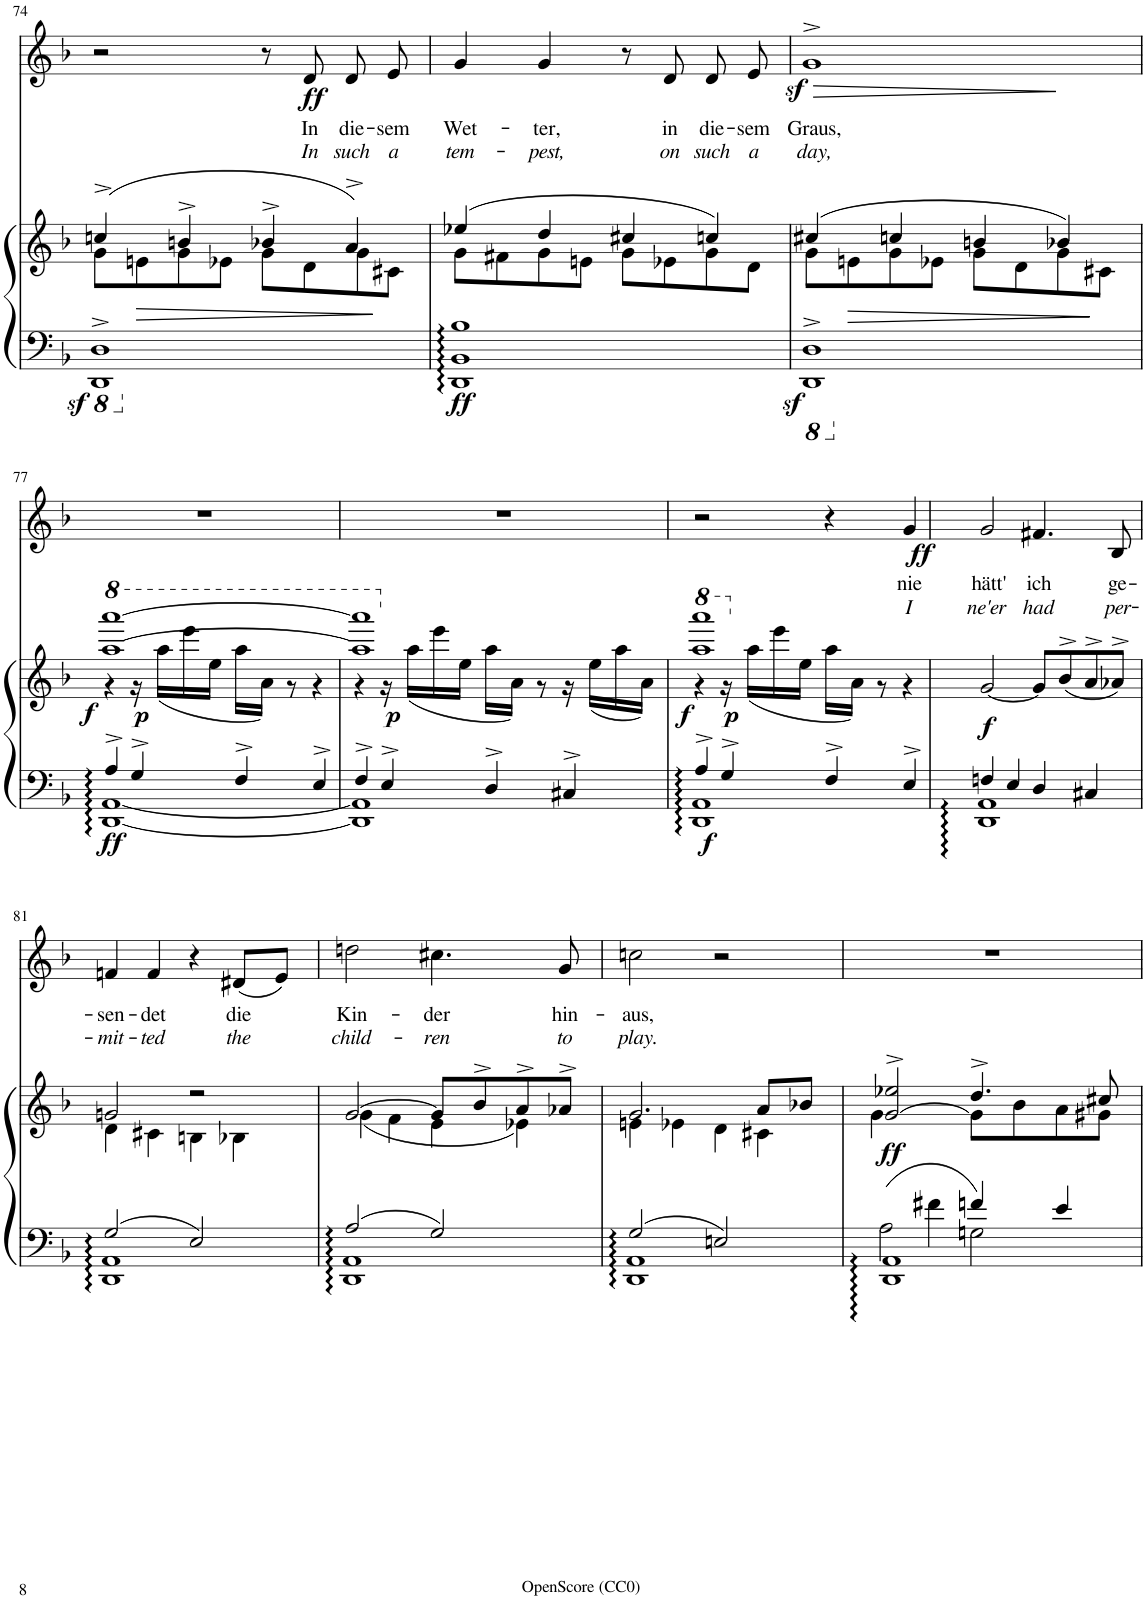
**kern	**kern	**dynam	**kern	**text	**text	**dynam
*part2	*part2	*part2	*part1	*part1	*part1	*part1
*staff3	*staff2	*staff2/3	*staff1	*staff1	*staff1	*staff1
*I"Piano	*	*	*I"Gesang Voice	*	*	*
*I'Pno	*	*	*	*	*	*
!!LO:PB:g=z
*clefF4	*clefG2	*	*clefG2	*	*	*
*k[b-]	*k[b-]	*	*k[b-]	*	*	*
*M4/4	*M4/4	*	*M4/4	*	*	*
*8ba	*	*	*	*	*	*
=74	=74	=74	=74	=74	=74	=74
*	*^	*	*	*	*	*
1DDDz<^> 1DDz<^>	(4ccn^/	8g\L	.	2r	.	.	.
!	!	!	!LO:HP:b	!	!	!	!
.	.	8en\	>	.	.	.	.
.	4bn^/	8g\	.	.	.	.	.
.	.	8e-X\J	.	.	.	.	.
.	4b-X^/	8g\L	.	8r	.	.	.
!	!	!	!	!	!LO:LY:b	!LO:LY:b	!LO:DY:b
.	.	8d\	.	8d/	In	In	ff
!	!	!	!	!	!LO:LY:b	!LO:LY:b	!
.	4a^/)	8g\	.	8d/	die-	such	.
!	!	!	!	!	!LO:LY:b	!LO:LY:b	!
.	.	8c#X\J	.	8e/	-sem	a	.
=75	=75	=75	=75	=75	=75	=75	=75
*X8ba	*	*	*	*	*	*	*
!	!	!	!LO:DY:b=2	!	!LO:LY:b	!LO:LY:b	!
1DD 1BB- 1B-	(4ee-X/	8g\L	ff	4g/	Wet-	tem-	.
.	.	8f#X\	.	.	.	.	.
!	!	!	!	!	!LO:LY:b	!LO:LY:b	!
.	4dd/	8g\	.	4g/	-ter,	-pest,	.
.	.	8en\J	.	.	.	.	.
.	4cc#X/	8g\L	.	8r	.	.	.
!	!	!	!	!	!LO:LY:b	!LO:LY:b	!
.	.	8e-X\	.	8d/	in	on	.
!	!	!	!	!	!LO:LY:b	!LO:LY:b	!
.	4ccn/)	8g\	.	8d/	die-	such	.
!	!	!	!	!	!LO:LY:b	!LO:LY:b	!
.	.	8d\J	.	8e/	-sem	a	.
=76	=76	=76	=76	=76	=76	=76	=76
*8ba	*	*	*	*	*	*	*
!	!	!	!	!	!LO:LY:b	!LO:LY:b	!LO:HP:b
1DDDz<^> 1DDz<^>	(4cc#X/	8g\L	.	1gz<^>	Graus,	day,	>
.	.	8en\	.	.	.	.	.
.	4ccn/	8g\	.	.	.	.	.
.	.	8e-X\J	.	.	.	.	.
.	4bn/	8g\L	.	.	.	.	.
.	.	8d\	.	.	.	.	.
.	4b-X/)	8g\	.	.	.	.	.
.	.	8c#X\J	]	.	.	.	.
*	*v	*v	*	*	*	*	*
.	.	.	.	.	.	]
!!LO:LB:g=z
=77	=77	=77	=77	=77	=77	=77
*X8ba	*	*	*	*	*	*
*^	*	*	*	*	*	*
*	*	*8va	*	*	*	*	*
*	*	*^	*	*	*	*	*
!	!	!	!	!LO:DY:b=2	!	!	!	!
!	!	!	!	!LO:DY:n=1:b	!	!	!	!
4A^/	[1DD [1AA	[1aaa [1aaaa	4r	ff f	1r	.	.	.
!	!	!	!	!LO:DY:n=2:b	!	!	!	!
4G^/	.	.	16r	p	.	.	.	.
.	.	.	(16aaa\LL	.	.	.	.	.
.	.	.	16eeee\	.	.	.	.	.
.	.	.	16eee\JJ	.	.	.	.	.
4F^/	.	.	16aaa\LL	.	.	.	.	.
.	.	.	16aa\JJ)	.	.	.	.	.
.	.	.	8r	.	.	.	.	.
4E^/	.	.	4r	.	.	.	.	.
=78	=78	=78	=78	=78	=78	=78	=78	=78
4F^/	1DD] 1AA]	1aaa] 1aaaa]	4r	.	1r	.	.	.
*	*	*X8va	*	*	*	*	*	*
!	!	!	!	!LO:DY:b	!	!	!	!
4E^/	.	.	16r	p	.	.	.	.
.	.	.	(16aa\LL	.	.	.	.	.
.	.	.	16eee\	.	.	.	.	.
.	.	.	16ee\JJ	.	.	.	.	.
4D^/	.	.	16aa\LL	.	.	.	.	.
.	.	.	16a\JJ)	.	.	.	.	.
.	.	.	8r	.	.	.	.	.
4C#X^/	.	.	16r	.	.	.	.	.
.	.	.	(16ee\LL	.	.	.	.	.
.	.	.	16aa\	.	.	.	.	.
.	.	.	16a\JJ)	.	.	.	.	.
=79	=79	=79	=79	=79	=79	=79	=79	=79
*	*	*8va	*	*	*	*	*	*
!	!	!	!	!LO:DY:b=2	!	!	!	!
!	!	!	!	!LO:DY:n=1:b	!	!	!	!
4A^/	1DD 1AA	1aaa 1aaaa	4r	f f	2r	.	.	.
!	!	!	!	!LO:DY:n=2:b	!	!	!	!
4G^/	.	.	16r	p	.	.	.	.
*	*	*X8va	*	*	*	*	*	*
.	.	.	(16aa\LL	.	.	.	.	.
.	.	.	16eee\	.	.	.	.	.
.	.	.	16ee\JJ	.	.	.	.	.
4F^/	.	.	16aa\LL	.	4r	.	.	.
.	.	.	16a\JJ)	.	.	.	.	.
.	.	.	8r	.	.	.	.	.
!	!	!	!	!	!	!LO:LY:b	!LO:LY:b	!LO:DY:b
4E^/	.	.	4r	.	4g/	nie	I	ff
=80	=80	=80	=80	=80	=80	=80	=80	=80
!	!	!	!	!LO:DY:b	!	!LO:LY:b	!LO:LY:b	!
*	*	*v	*v	*	*	*	*	*
4Fn/	1DD 1AA	[2g/	f	2g/	hätt'	ne'er	.
4E/	.	.	.	.	.	.	.
!	!	!	!	!	!LO:LY:b	!LO:LY:b	!
4D/	.	8g/L]	.	4.f#X/	ich	had	.
.	.	(8b-^>/	.	.	.	.	.
4C#X/	.	8a^>/	.	.	.	.	.
!	!	!	!	!	!LO:LY:b	!LO:LY:b	!
.	.	8a-X^>/J)	.	8B-/	ge-	per-	.
!!LO:LB:g=z
=81	=81	=81	=81	=81	=81	=81	=81
*	*	*^	*	*	*	*	*
!	!	!	!	!	!	!LO:LY:b	!LO:LY:b	!
2G/	1DD 1AA	2gn/	4d\	.	4fn/	sen-	-mit-	.
!	!	!	!	!	!	!LO:LY:b	!LO:LY:b	!
.	.	.	4c#X\	.	4f/	-det	-ted	.
2E/	.	2r	4Bn\	.	4r	.	.	.
!	!	!	!	!	!	!LO:LY:b	!LO:LY:b	!
.	.	.	4B-X\	.	(8d#X/L	die	the	.
.	.	.	.	.	8e/J)	.	.	.
=82	=82	=82	=82	=82	=82	=82	=82	=82
!	!	!	!	!	!	!LO:LY:b	!LO:LY:b	!
2A/	1DD 1AA	[2g/	(4g\	.	2ddn\	Kin-	child-	.
.	.	.	4f\	.	.	.	.	.
!	!	!	!	!	!	!LO:LY:b	!LO:LY:b	!
2G/	.	8g/L]	4e\	.	4.cc#X\	-der	-ren	.
.	.	8b-^/	.	.	.	.	.	.
.	.	8a^/	4e-X\)	.	.	.	.	.
!	!	!	!	!	!	!LO:LY:b	!LO:LY:b	!
.	.	8a-X^/J	.	.	8g/	hin-	to	.
=83	=83	=83	=83	=83	=83	=83	=83	=83
!	!	!	!	!	!	!LO:LY:b	!LO:LY:b	!
2G/	1DD 1AA	2.g/	4en\	.	2ccn\	-aus,	play.	.
.	.	.	4e-X\	.	.	.	.	.
2En/	.	.	4d\	.	2r	.	.	.
.	.	8a/L	4c#X\	.	.	.	.	.
.	.	8b-X/J	.	.	.	.	.	.
=84	=84	=84	=84	=84	=84	=84	=84	=84
*^	*^	*	*	*	*	*	*	*
!	!	!	!	!	!	!LO:DY:b	!	!	!	!
4ryy	2A\	1DD 1AA	2ryy	[2g/^ 2ee-X/^	4g\	ff	1r	.	.	.
4f#X\	.	.	.	.	4ryy	.	.	.	.	.
2ryy	2Gn\	.	4fn/	4.dd^/	8g\L]	.	.	.	.	.
.	.	.	.	.	8b-\	.	.	.	.	.
.	.	.	4e/	.	8a\	.	.	.	.	.
.	.	.	.	8cc#X/	8g#X\J	.	.	.	.	.
*v	*v	*v	*v	*	*	*	*	*	*	*
*	*v	*v	*	*	*	*	*
=	=	=	=	=	=	=
*-	*-	*-	*-	*-	*-	*-
